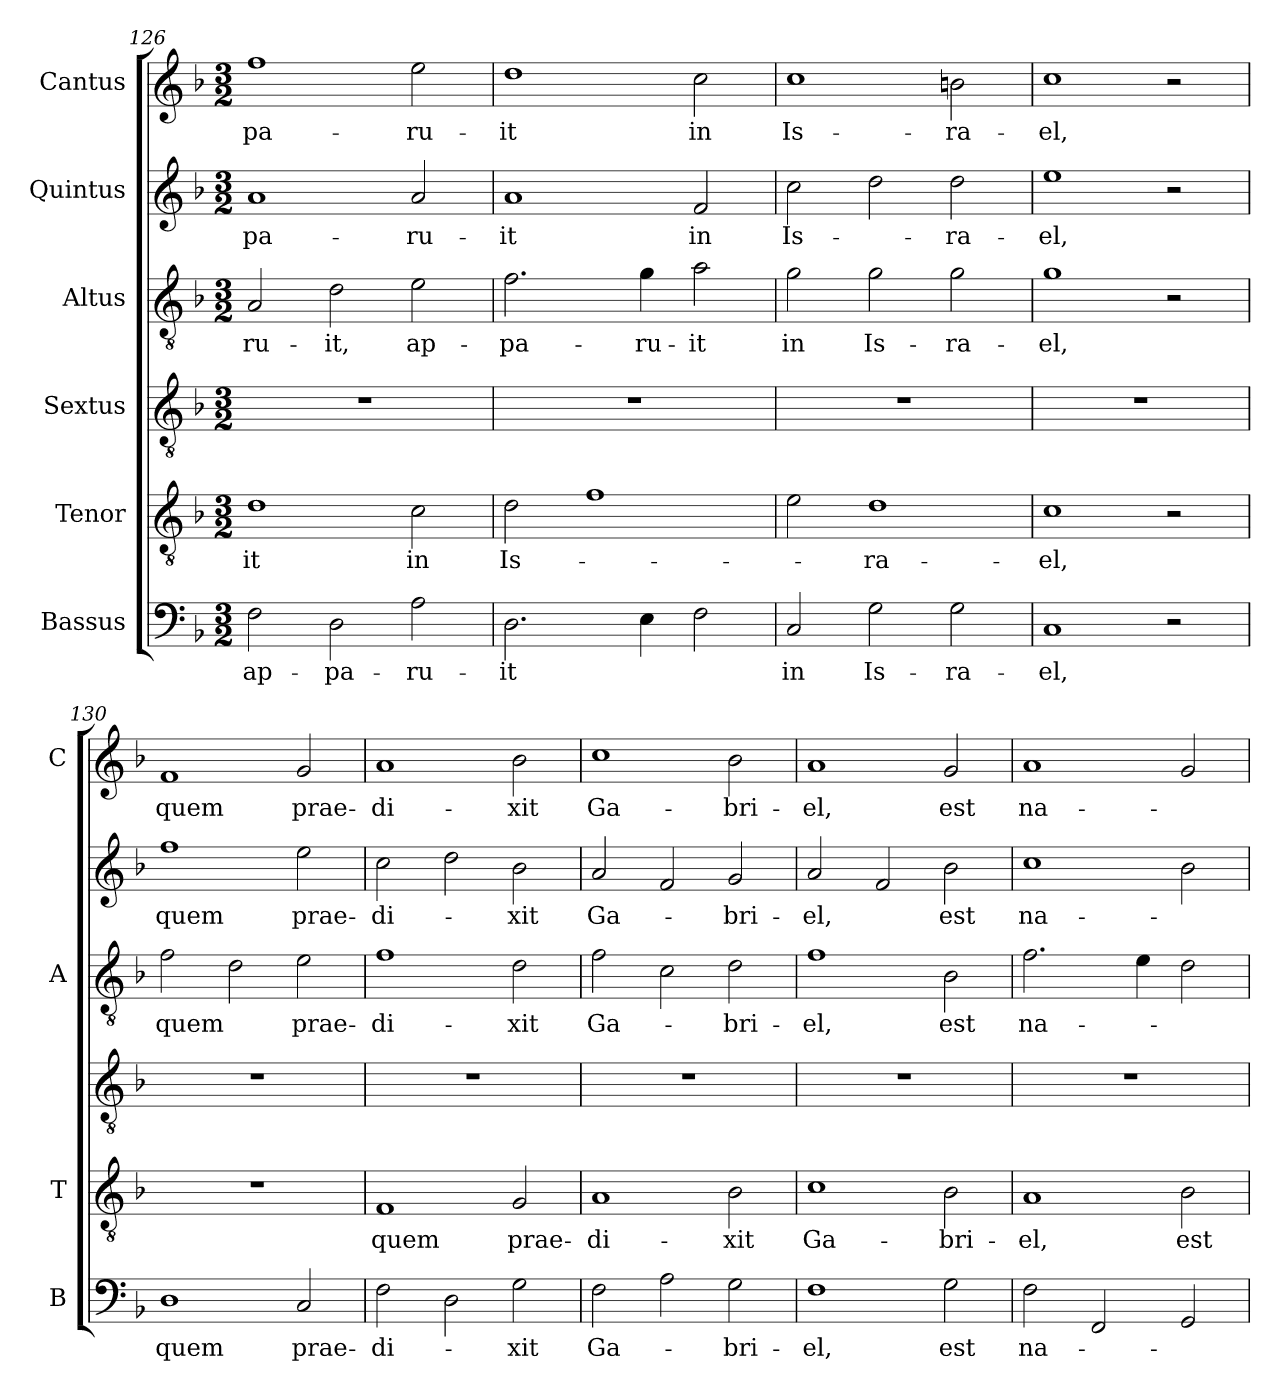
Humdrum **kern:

**kern	**text	**kern	**text	**kern	**kern	**text	**kern	**text	**kern	**text
*part6	*part6	*part5	*part5	*part4	*part3	*part3	*part2	*part2	*part1	*part1
*staff6	*staff6	*staff5	*staff5	*staff4	*staff3	*staff3	*staff2	*staff2	*staff1	*staff1
*I"Bassus	*	*I"Tenor	*	*I"Sextus	*I"Altus	*	*I"Quintus	*	*I"Cantus	*
*I'B	*	*I'T	*	*	*I'A	*	*	*	*I'C	*
*clefF4	*	*clefGv2	*	*clefGv2	*clefGv2	*	*clefG2	*	*clefG2	*
*k[b-]	*	*k[b-]	*	*k[b-]	*k[b-]	*	*k[b-]	*	*k[b-]	*
*F:	*	*F:	*	*F:	*F:	*	*F:	*	*F:	*
*M3/2	*	*M3/2	*	*M3/2	*M3/2	*	*M3/2	*	*M3/2	*
=126	=126	=126	=126	=126	=126	=126	=126	=126	=126	=126
!	!LO:LY:b	!	!LO:LY:b	!	!	!LO:LY:b	!	!LO:LY:b	!	!LO:LY:b
2F\	ap-	1d	-it	1.r	2A/	-ru-	1a	-pa-	1ff	-pa-
!	!LO:LY:b	!	!	!	!	!LO:LY:b	!	!	!	!
2D\	-pa-	.	.	.	2d\	-it,	.	.	.	.
!	!LO:LY:b	!	!LO:LY:b	!	!	!LO:LY:b	!	!LO:LY:b	!	!LO:LY:b
2A\	-ru-	2c\	in	.	2e\	ap-	2a/	-ru-	2ee\	-ru-
=127	=127	=127	=127	=127	=127	=127	=127	=127	=127	=127
!	!LO:LY:b	!	!LO:LY:b	!	!	!LO:LY:b	!	!LO:LY:b	!	!LO:LY:b
2.D\	-it	2d\	Is-	1.r	2.f\	-pa-	1a	-it	1dd	-it
.	.	1f	.	.	.	.	.	.	.	.
!	!	!	!	!	!	!LO:LY:b	!	!	!	!
4E\	.	.	.	.	4g\	-ru-	.	.	.	.
!	!	!	!	!	!	!LO:LY:b	!	!LO:LY:b	!	!LO:LY:b
2F\	.	.	.	.	2a\	-it	2f/	in	2cc\	in
=128	=128	=128	=128	=128	=128	=128	=128	=128	=128	=128
!	!LO:LY:b	!	!	!	!	!LO:LY:b	!	!LO:LY:b	!	!LO:LY:b
2C/	in	2e\	.	1.r	2g\	in	2cc\	Is-	1cc	Is-
!	!LO:LY:b	!	!LO:LY:b	!	!	!LO:LY:b	!	!	!	!
2G\	Is-	1d	-ra-	.	2g\	Is-	2dd\	.	.	.
!	!LO:LY:b	!	!	!	!	!LO:LY:b	!	!LO:LY:b	!	!LO:LY:b
2G\	-ra-	.	.	.	2g\	-ra-	2dd\	-ra-	2bn\	-ra-
=129	=129	=129	=129	=129	=129	=129	=129	=129	=129	=129
!	!LO:LY:b	!	!LO:LY:b	!	!	!LO:LY:b	!	!LO:LY:b	!	!LO:LY:b
1C	-el,	1c	-el,	1.r	1g	-el,	1ee	-el,	1cc	-el,
2r	.	2r	.	.	2r	.	2r	.	2r	.
!!LO:LB:g=z
=130	=130	=130	=130	=130	=130	=130	=130	=130	=130	=130
!	!LO:LY:b	!	!	!	!	!LO:LY:b	!	!LO:LY:b	!	!LO:LY:b
1D	quem	1.r	.	1.r	2f\	quem	1ff	quem	1f	quem
.	.	.	.	.	2d\	.	.	.	.	.
!	!LO:LY:b	!	!	!	!	!LO:LY:b	!	!LO:LY:b	!	!LO:LY:b
2C/	prae-	.	.	.	2e\	prae-	2ee\	prae-	2g/	prae-
=131	=131	=131	=131	=131	=131	=131	=131	=131	=131	=131
!	!LO:LY:b	!	!LO:LY:b	!	!	!LO:LY:b	!	!LO:LY:b	!	!LO:LY:b
2F\	-di-	1F	quem	1.r	1f	-di-	2cc\	-di-	1a	-di-
2D\	.	.	.	.	.	.	2dd\	.	.	.
!	!LO:LY:b	!	!LO:LY:b	!	!	!LO:LY:b	!	!LO:LY:b	!	!LO:LY:b
2G\	-xit	2G/	prae-	.	2d\	-xit	2b-\	-xit	2b-\	-xit
=132	=132	=132	=132	=132	=132	=132	=132	=132	=132	=132
!	!LO:LY:b	!	!LO:LY:b	!	!	!LO:LY:b	!	!LO:LY:b	!	!LO:LY:b
2F\	Ga-	1A	-di-	1.r	2f\	Ga-	2a/	Ga-	1cc	Ga-
2A\	.	.	.	.	2c\	.	2f/	.	.	.
!	!LO:LY:b	!	!LO:LY:b	!	!	!LO:LY:b	!	!LO:LY:b	!	!LO:LY:b
2G\	-bri-	2B-\	-xit	.	2d\	-bri-	2g/	-bri-	2b-\	-bri-
=133	=133	=133	=133	=133	=133	=133	=133	=133	=133	=133
!	!LO:LY:b	!	!LO:LY:b	!	!	!LO:LY:b	!	!LO:LY:b	!	!LO:LY:b
1F	-el,	1c	Ga-	1.r	1f	-el,	2a/	-el,	1a	-el,
.	.	.	.	.	.	.	2f/	.	.	.
!	!LO:LY:b	!	!LO:LY:b	!	!	!LO:LY:b	!	!LO:LY:b	!	!LO:LY:b
2G\	est	2B-\	-bri-	.	2B-\	est	2b-\	est	2g/	est
=134	=134	=134	=134	=134	=134	=134	=134	=134	=134	=134
!	!LO:LY:b	!	!LO:LY:b	!	!	!LO:LY:b	!	!LO:LY:b	!	!LO:LY:b
2F\	na-	1A	-el,	1.r	2.f\	na-	1cc	na-	1a	na-
2FF/	.	.	.	.	.	.	.	.	.	.
.	.	.	.	.	4e\	.	.	.	.	.
!	!	!	!LO:LY:b	!	!	!	!	!	!	!
2GG/	.	2B-\	est	.	2d\	.	2b-\	.	2g/	.
=	=	=	=	=	=	=	=	=	=	=
*-	*-	*-	*-	*-	*-	*-	*-	*-	*-	*-
